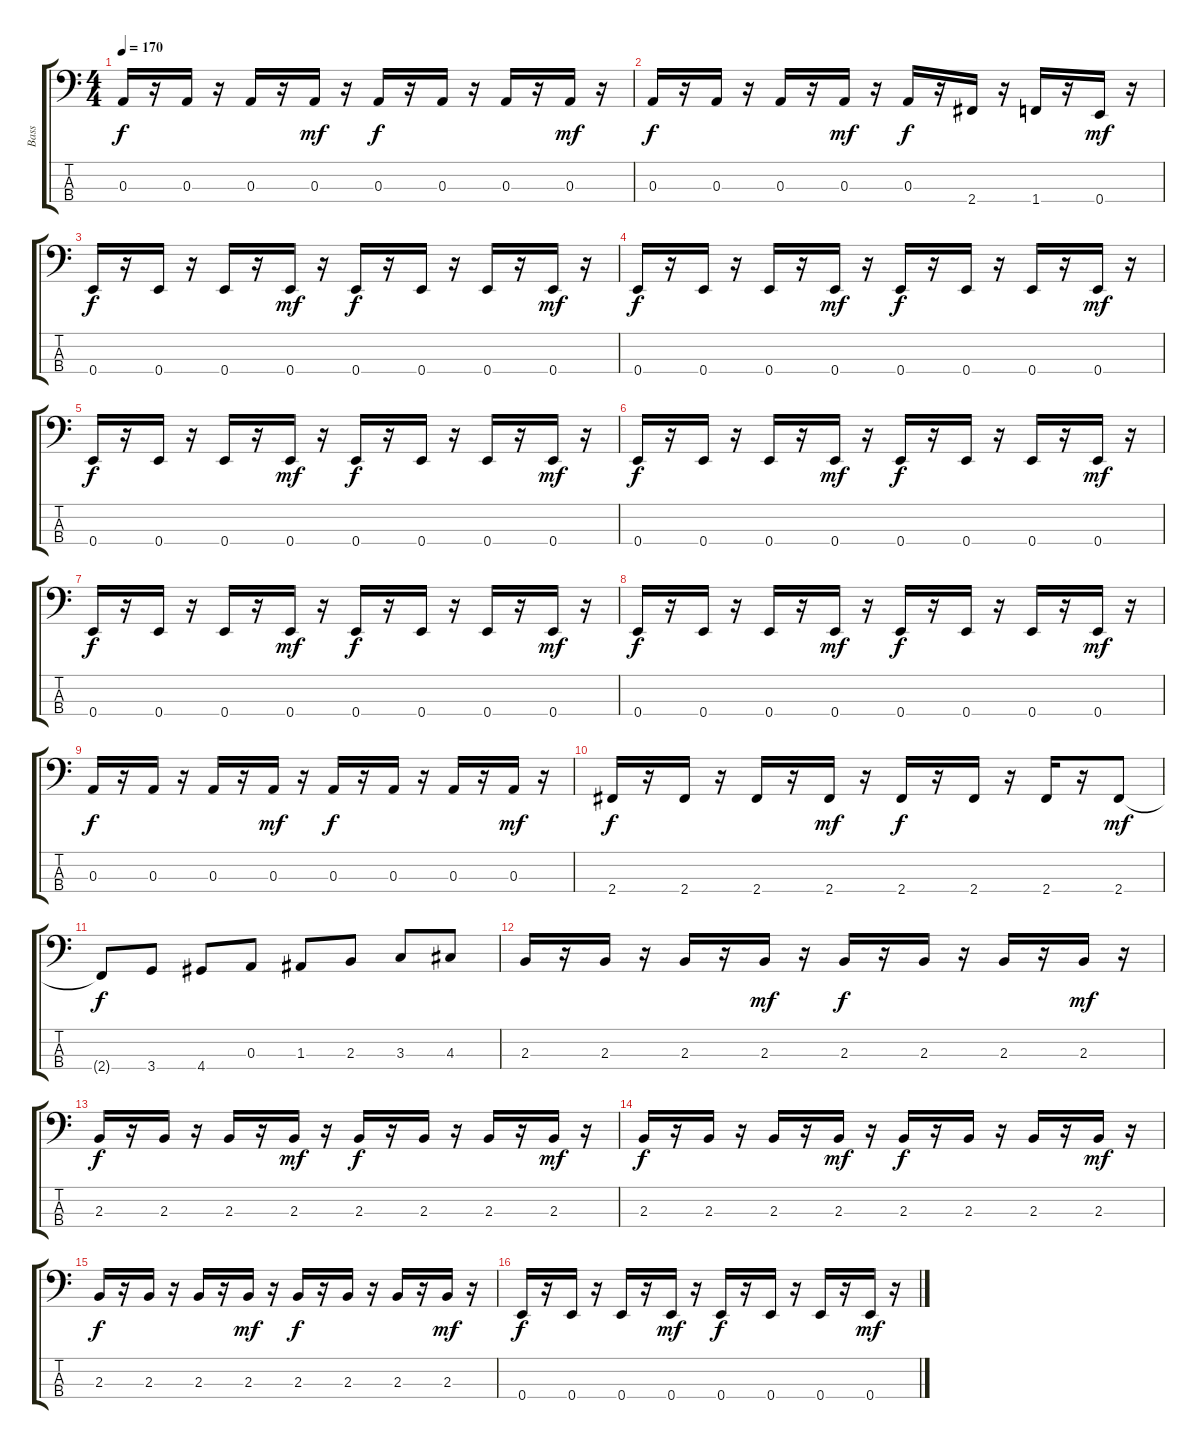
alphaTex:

\track ("Bass" "Bass") {instrument electricbassfinger}
\staff {score tabs}
\tuning (G2 D2 A1 E1) {hide}
\ts (4 4)
\tempo 170
\clef f4
\ks c
0.3.16{dy f} r.16 0.3.16 r.16 0.3.16 r.16 0.3.16{dy mf} r.16 0.3.16{dy f} r.16 0.3.16 r.16 0.3.16 r.16 0.3.16{dy mf} r.16 |
0.3.16{dy f} r.16 0.3.16 r.16 0.3.16 r.16 0.3.16{dy mf} r.16 0.3.16{dy f} r.16 2.4.16 r.16 1.4.16 r.16 0.4.16{dy mf} r.16 |
0.4.16{dy f} r.16 0.4.16 r.16 0.4.16 r.16 0.4.16{dy mf} r.16 0.4.16{dy f} r.16 0.4.16 r.16 0.4.16 r.16 0.4.16{dy mf} r.16 |
0.4.16{dy f} r.16 0.4.16 r.16 0.4.16 r.16 0.4.16{dy mf} r.16 0.4.16{dy f} r.16 0.4.16 r.16 0.4.16 r.16 0.4.16{dy mf} r.16 |
0.4.16{dy f} r.16 0.4.16 r.16 0.4.16 r.16 0.4.16{dy mf} r.16 0.4.16{dy f} r.16 0.4.16 r.16 0.4.16 r.16 0.4.16{dy mf} r.16 |
0.4.16{dy f} r.16 0.4.16 r.16 0.4.16 r.16 0.4.16{dy mf} r.16 0.4.16{dy f} r.16 0.4.16 r.16 0.4.16 r.16 0.4.16{dy mf} r.16 |
0.4.16{dy f} r.16 0.4.16 r.16 0.4.16 r.16 0.4.16{dy mf} r.16 0.4.16{dy f} r.16 0.4.16 r.16 0.4.16 r.16 0.4.16{dy mf} r.16 |
0.4.16{dy f} r.16 0.4.16 r.16 0.4.16 r.16 0.4.16{dy mf} r.16 0.4.16{dy f} r.16 0.4.16 r.16 0.4.16 r.16 0.4.16{dy mf} r.16 |
0.3.16{dy f} r.16 0.3.16 r.16 0.3.16 r.16 0.3.16{dy mf} r.16 0.3.16{dy f} r.16 0.3.16 r.16 0.3.16 r.16 0.3.16{dy mf} r.16 |
2.4.16{dy f} r.16 2.4.16 r.16 2.4.16 r.16 2.4.16{dy mf} r.16 2.4.16{dy f} r.16 2.4.16 r.16 2.4.16 r.16 2.4.8{dy mf} |
2.4{t}.8{dy f} 3.4.8 4.4.8 0.3.8 1.3.8 2.3.8 3.3.8 4.3.8 |
2.3.16 r.16 2.3.16 r.16 2.3.16 r.16 2.3.16{dy mf} r.16 2.3.16{dy f} r.16 2.3.16 r.16 2.3.16 r.16 2.3.16{dy mf} r.16 |
2.3.16{dy f} r.16 2.3.16 r.16 2.3.16 r.16 2.3.16{dy mf} r.16 2.3.16{dy f} r.16 2.3.16 r.16 2.3.16 r.16 2.3.16{dy mf} r.16 |
2.3.16{dy f} r.16 2.3.16 r.16 2.3.16 r.16 2.3.16{dy mf} r.16 2.3.16{dy f} r.16 2.3.16 r.16 2.3.16 r.16 2.3.16{dy mf} r.16 |
2.3.16{dy f} r.16 2.3.16 r.16 2.3.16 r.16 2.3.16{dy mf} r.16 2.3.16{dy f} r.16 2.3.16 r.16 2.3.16 r.16 2.3.16{dy mf} r.16 |
0.4.16{dy f} r.16 0.4.16 r.16 0.4.16 r.16 0.4.16{dy mf} r.16 0.4.16{dy f} r.16 0.4.16 r.16 0.4.16 r.16 0.4.16{dy mf} r.16
